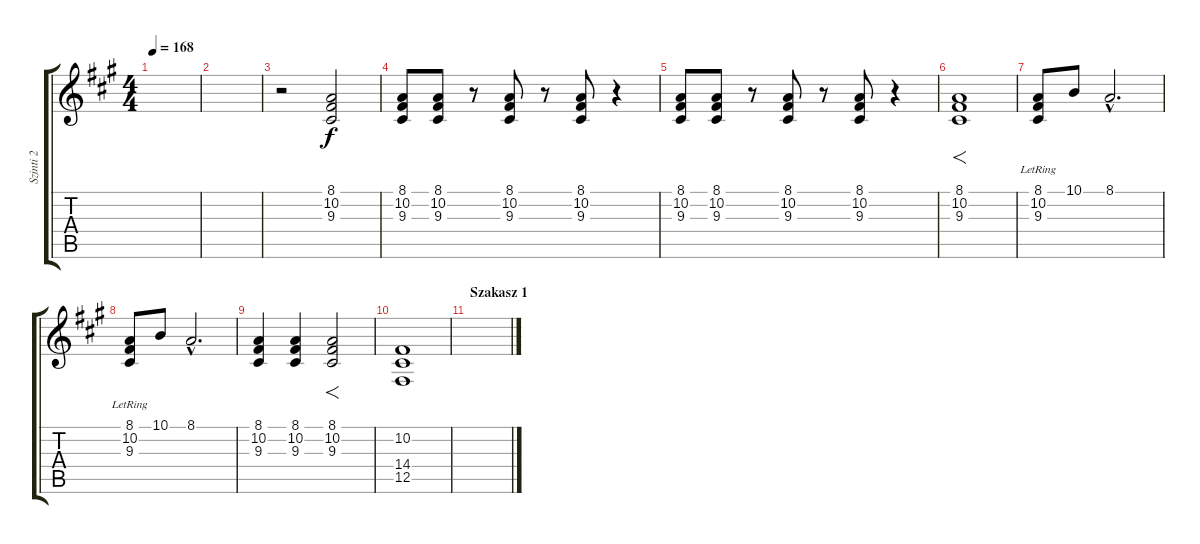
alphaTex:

\track ("Szinti 2" "Szinti 2") {instrument stringensemble2}
\staff {score tabs}
\tuning (Db4 Ab3 E3 B2 Gb2 Db2) {hide}
\ts (4 4)
\tempo 168
\clef g2
\ks f#minor
|
|
r.2 (8.1 10.2 9.3).2 |
(8.1 10.2 9.3).8 (8.1 10.2 9.3).8 r.8 (8.1 10.2 9.3).8 r.8 (8.1 10.2 9.3).8 r.4 |
(8.1 10.2 9.3).8 (8.1 10.2 9.3).8 r.8 (8.1 10.2 9.3).8 r.8 (8.1 10.2 9.3).8 r.4 |
(8.1 10.2 9.3).1{f} |
(8.1 10.2{lr} 9.3{lr}).8 10.1.8 8.1{hac}.2{d} |
(8.1 10.2{lr} 9.3{lr}).8 10.1.8 8.1{hac}.2{d} |
(8.1 10.2 9.3).4 (8.1 10.2 9.3).4 (8.1 10.2 9.3).2{f} |
(10.2 14.4 12.5).1 |
\section ("" "Szakasz 1")
